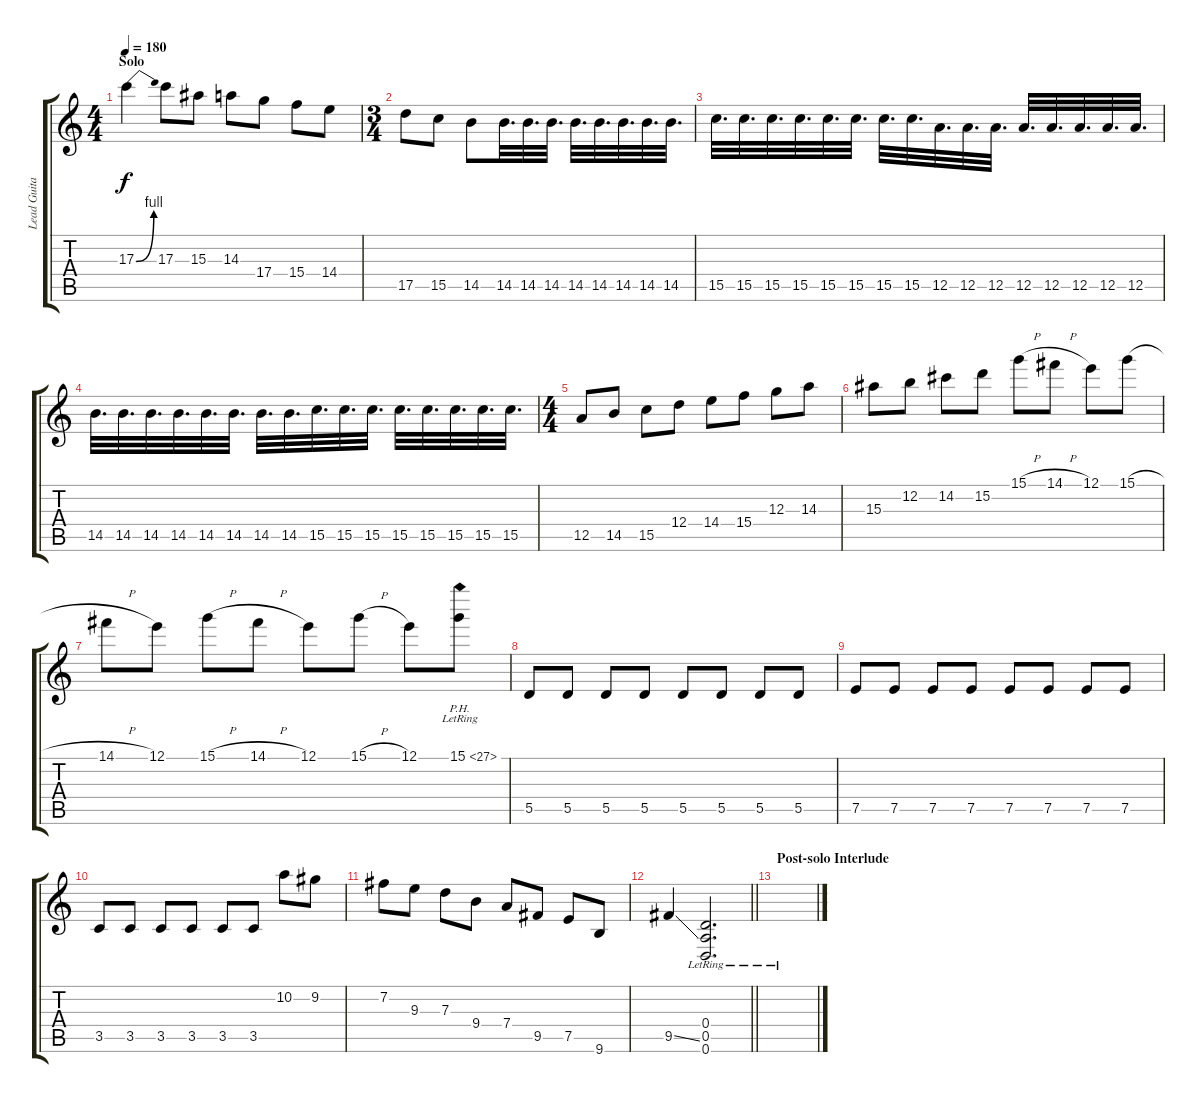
\track ("Lead Guitar" "Lead Guita") {instrument distortionguitar}
\staff {score tabs}
\tuning (E4 B3 G3 D3 A2 D2) {hide}
\ts (4 4)
\section ("" "Solo")
\tempo 180
\clef g2
\ks c
17.3{be (bend 0 0 60 4)}.4{dy f} 17.3.8 15.3.8 14.3.8 17.4.8 15.4.8 14.4.8 |
\ts (3 4)
17.5.8 15.5.8 14.5.8 14.5.32{d} 14.5.32{d} 14.5.32{d} 14.5.32{d} 14.5.32{d} 14.5.32{d} 14.5.32{d} 14.5.32{d} |
15.5.32{d} 15.5.32{d} 15.5.32{d} 15.5.32{d} 15.5.32{d} 15.5.32{d} 15.5.32{d} 15.5.32{d} 12.5.32{d} 12.5.32{d} 12.5.32{d} 12.5.32{d} 12.5.32{d} 12.5.32{d} 12.5.32{d} 12.5.32{d} |
14.5.32{d} 14.5.32{d} 14.5.32{d} 14.5.32{d} 14.5.32{d} 14.5.32{d} 14.5.32{d} 14.5.32{d} 15.5.32{d} 15.5.32{d} 15.5.32{d} 15.5.32{d} 15.5.32{d} 15.5.32{d} 15.5.32{d} 15.5.32{d} |
\ts (4 4)
12.5.8 14.5.8 15.5.8 12.4.8 14.4.8 15.4.8 12.3.8 14.3.8 |
15.3.8 12.2.8 14.2.8 15.2.8 15.1{h}.8 14.1{h}.8 12.1.8 15.1{h}.8 |
14.1{h}.8 12.1.8 15.1{h}.8 14.1{h}.8 12.1.8 15.1{h}.8 12.1.8 15.1{ph 12 lr}.8 |
5.5.8 5.5.8 5.5.8 5.5.8 5.5.8 5.5.8 5.5.8 5.5.8 |
7.5.8 7.5.8 7.5.8 7.5.8 7.5.8 7.5.8 7.5.8 7.5.8 |
3.5.8 3.5.8 3.5.8 3.5.8 3.5.8 3.5.8 10.2.8 9.2.8 |
7.2.8 9.3.8 7.3.8 9.4.8 7.4.8 9.5.8 7.5.8 9.6.8 |
\barLineRight lightlight
9.5{ss}.4 (0.4{lr} 0.5 0.6).2{d} |
\section ("" "Post-solo Interlude")
